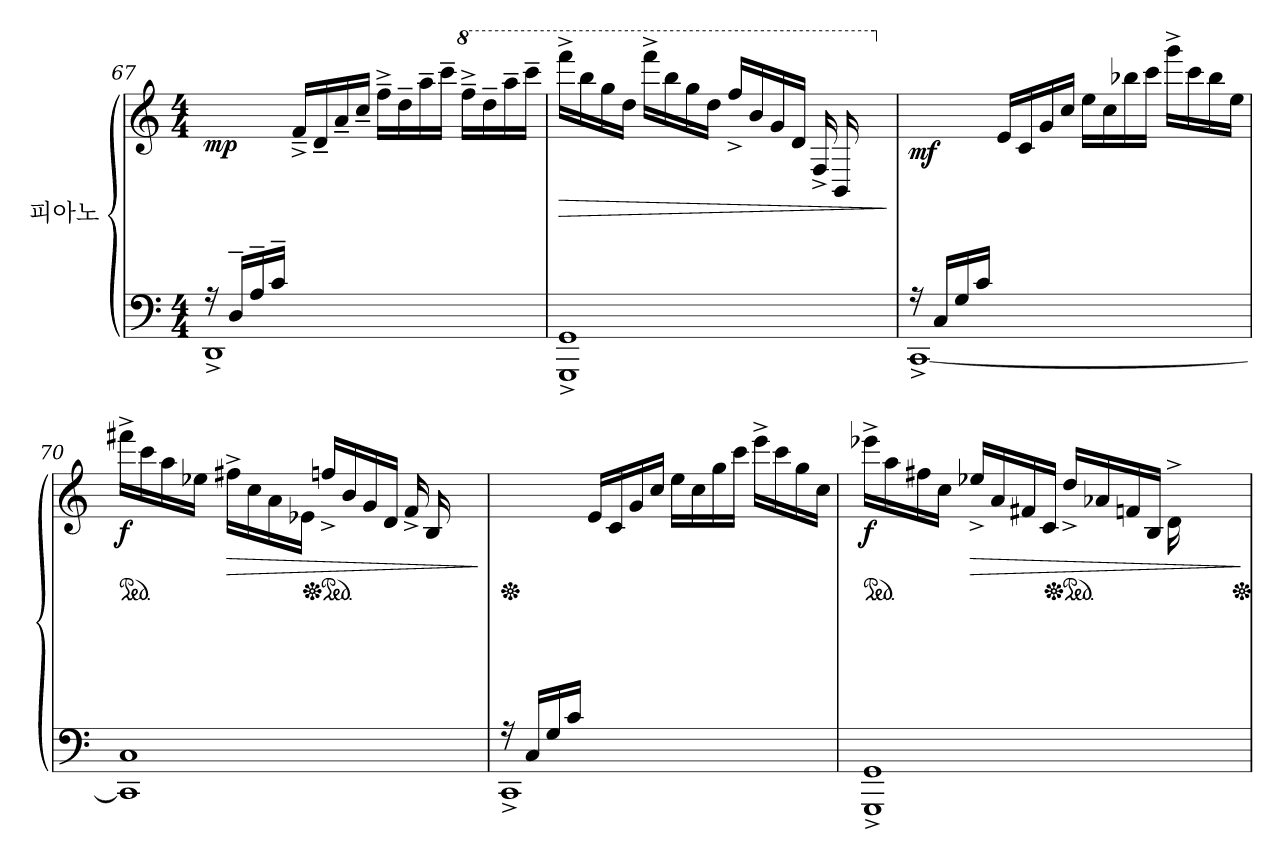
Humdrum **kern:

**kern	**kern	**dynam
*part1	*part1	*part1
*staff2	*staff1	*staff1/2
*I"피아노	*	*
!!LO:PB:g=z
*clefF4	*clefG2	*
*k[]	*k[]	*
*M4/4	*M4/4	*
=67	=67	=67
*^	*	*
!	!	!	!LO:DY:b
16r	1DD^	4ryy	mp
16D~/LL	.	.	.
16A~/	.	.	.
16c~/JJ	.	.	.
4ryy	.	16f~^/LL	.
.	.	16d~/	.
.	.	16a~/	.
.	.	16cc~/JJ	.
2ryy	.	16ff~^\LL	.
.	.	16dd~\	.
.	.	16aa~\	.
.	.	16ccc~\JJ	.
*	*	*8va	*
.	.	16fff~^\LL	.
.	.	16ddd~\	.
.	.	16aaa~\	.
.	.	16cccc~\JJ	.
=68	=68	=68	=68
!	!	!	!LO:HP:b
*	*	*^	*
2.ryy	1GGG^ 1GG^	16ffff^\LL	2.ryy	>
.	.	16bbb\	.	.
.	.	16ggg\	.	.
.	.	16ddd\JJ	.	.
.	.	16ffff^\LL	.	.
.	.	16bbb\	.	.
.	.	16ggg\	.	.
.	.	16ddd\JJ	.	.
*	*	*MM160	*	*
.	.	16fff^/LL	.	.
.	.	16bb/	.	.
.	.	16gg/	.	.
.	.	16dd/JJ	.	.
*	*	*MM135	*	*
8ryy	.	16ryy	16f^/LL	.
.	.	16ryy	16B/	.
16G/	.	16ryy	8ryy	.
16D/JJ	.	16ryy	.	.
*v	*v	*	*	*
*	*v	*v	*
.	.	]
!!LO:LB:g=z
=69	=69	=69
*^	*	*
*	*	*X8va	*
*v	*v	*	*
*	*MM178	*
*^	*	*
!	!	!	!LO:DY:b
16r	[1CC^	4ryy	mf
16C/LL	.	.	.
16G/	.	.	.
16c/JJ	.	.	.
4ryy	.	16e/LL	.
.	.	16c/	.
.	.	16g/	.
.	.	16cc/JJ	.
2ryy	.	16ee\LL	.
.	.	16cc\	.
.	.	16bb-X\	.
.	.	16ccc\JJ	.
.	.	16ggg^\LL	.
.	.	16ccc\	.
.	.	16bb-\	.
.	.	16ee\JJ	.
=70	=70	=70	=70
*	*	*ped	*
*	*	*^	*
!	!	!	!	!LO:DY:b
2.ryy	1CC] 1C	16fff#X^\LL	2.ryy	f
.	.	16ccc\	.	.
.	.	16aa\	.	.
.	.	16ee-X\JJ	.	.
!	!	!	!	!LO:HP:b
.	.	16ff#X^\LL	.	>
.	.	16cc\	.	.
.	.	16a\	.	.
.	.	16e-X\JJ	.	.
*	*	*Xped	*	*
*	*	*ped	*	*
.	.	16ffn^/LL	.	.
.	.	16b/	.	.
.	.	16g/	.	.
.	.	16d/JJ	.	.
8ryy	.	16ryy	16f^/LL	.
.	.	16ryy	16B/	.
16G/	.	16ryy	8ryy	.
16D/JJ	.	16ryy	.	.
*v	*v	*	*	*
*	*v	*v	*
.	.	]
!!LO:LB:g=z
=71	=71	=71
*^	*	*
*	*	*Xped	*
16r	1CC^	4ryy	.
16C/LL	.	.	.
16G/	.	.	.
16c/JJ	.	.	.
4ryy	.	16e/LL	.
.	.	16c/	.
.	.	16g/	.
.	.	16cc/JJ	.
2ryy	.	16ee\LL	.
.	.	16cc\	.
.	.	16gg\	.
.	.	16ccc\JJ	.
.	.	16eee^\LL	.
.	.	16ccc\	.
.	.	16gg\	.
.	.	16cc\JJ	.
=72	=72	=72	=72
*	*	*ped	*
*	*	*^	*
!	!	!	!	!LO:DY:b
2.ryy	1GGG^ 1GG^	16eee-X^\LL	2.ryy	f
.	.	16aa\	.	.
.	.	16ff#X\	.	.
.	.	16cc\JJ	.	.
!	!	!	!	!LO:HP:b
.	.	16ee-X^/LL	.	>
.	.	16a/	.	.
.	.	16f#X/	.	.
.	.	16c/JJ	.	.
*	*	*Xped	*	*
*	*	*ped	*	*
.	.	16dd^/LL	.	.
.	.	16a-X/	.	.
.	.	16fn/	.	.
.	.	16B/JJ	.	.
16ryy	.	16ryy	16d^\LL	.
16A-X/	.	16ryy	8.ryy	.
16F/	.	16ryy	.	.
16BB/JJ	.	16ryy	.	.
*v	*v	*	*	*
*	*v	*v	*
.	.	]
*	*Xped	*
=	=	=
*-	*-	*-
